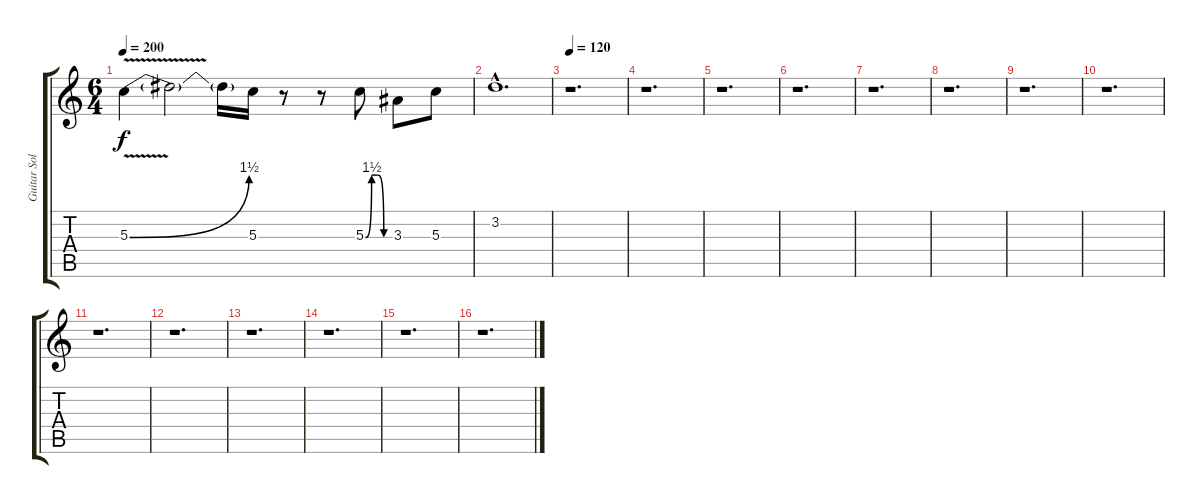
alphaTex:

\track ("Guitar Solo" "Guitar Sol") {instrument electricguitarclean}
\staff {score tabs}
\tuning (E4 B3 G3 D3 A2 E2) {hide}
\ts (6 4)
\tempo 200
\clef g2
\ks c
5.3{be (bend 0 0 60 6) v}.4{dy f} 5.3{t}.2 5.3{t}.16 5.3.16 r.8 r.8 5.3{be (custom 0 0 15 6 30 6 45 0 60 0)}.8 3.3.8 5.3.8 |
3.2{hac}.1{d} |
\tempo 120
r.1{d} |
r.1{d} |
r.1{d} |
r.1{d} |
r.1{d} |
r.1{d} |
r.1{d} |
r.1{d} |
r.1{d} |
r.1{d} |
r.1{d} |
r.1{d} |
r.1{d} |
r.1{d}
